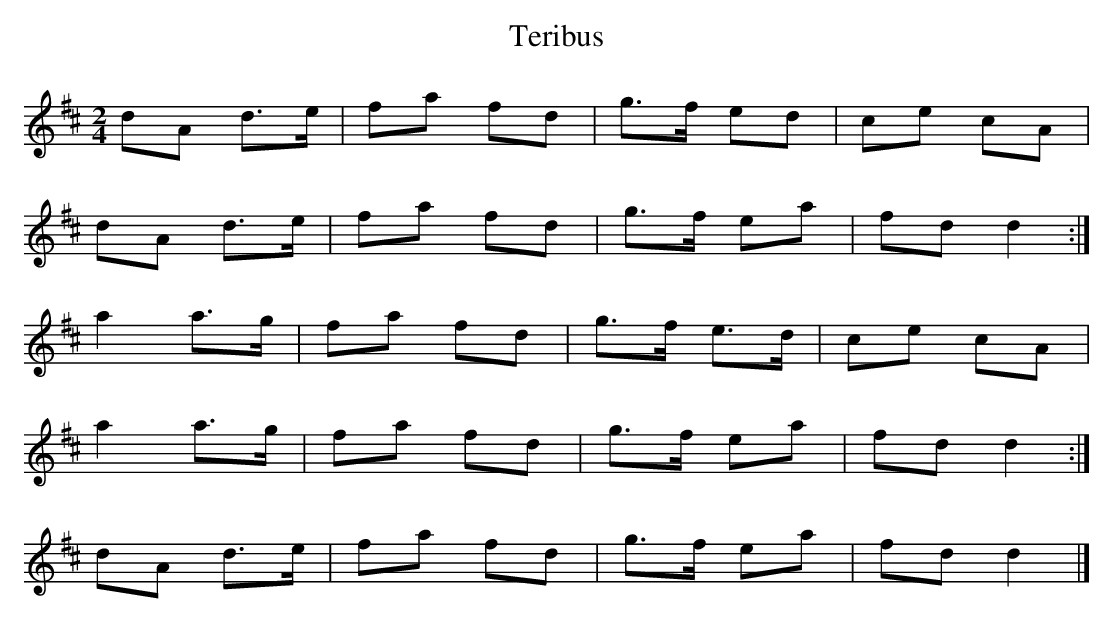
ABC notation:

X:1
T:Teribus
M:2/4
L:1/8
K:D
 dA d>e | fa fd | g>f ed  | ce cA  |
 dA d>e | fa fd | g>f ea  | fd d2 :|
 a2 a>g | fa fd | g>f e>d | ce cA  |
1a2 a>g | fa fd | g>f ea  | fd d2 :|
2dA d>e | fa fd | g>f ea  | fd d2 |]
